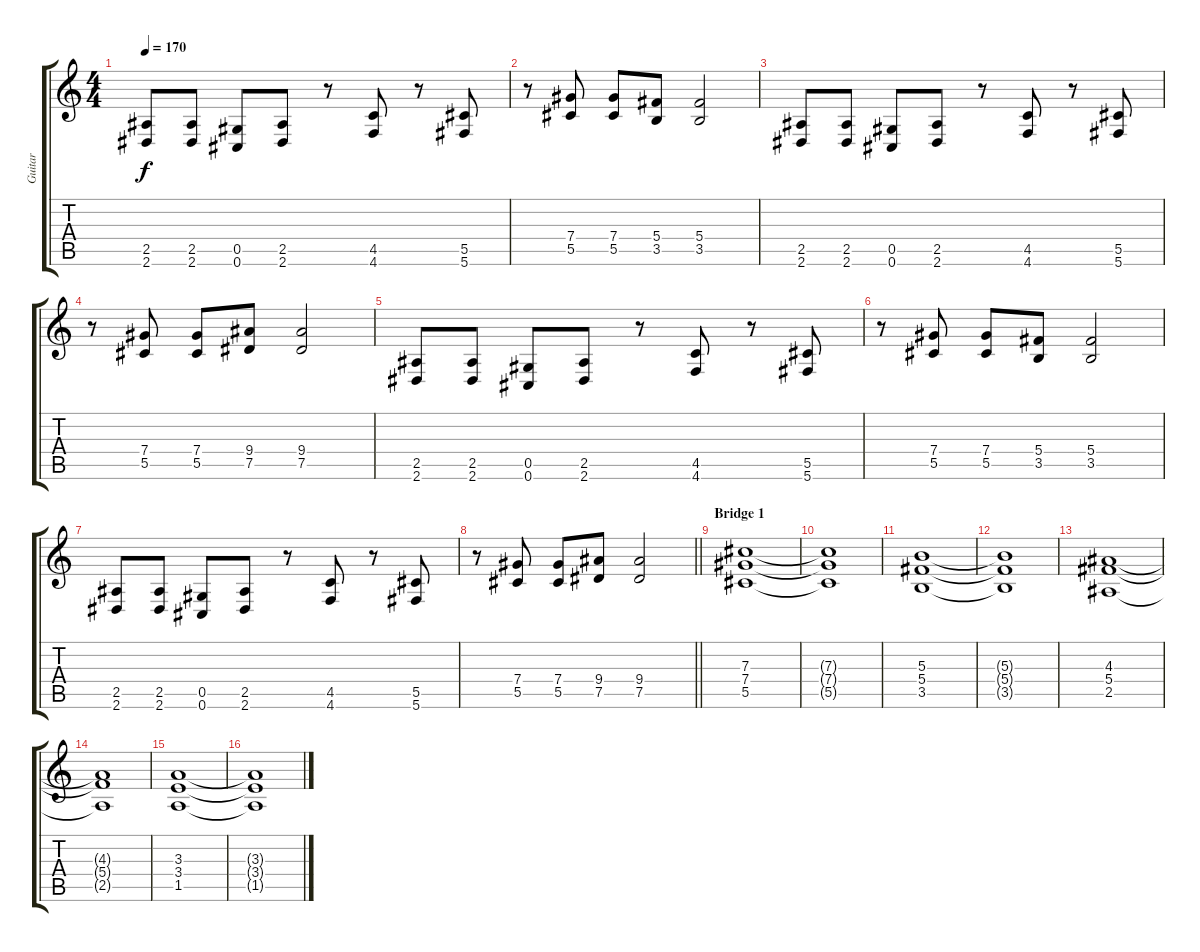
\track ("Guitar" "Guitar") {instrument distortionguitar}
\staff {score tabs}
\tuning (Eb4 Bb3 Gb3 Db3 Ab2 Db2) {hide}
\ts (4 4)
\tempo 170
\clef g2
\ks c
(2.5 2.6).8{dy f} (2.5 2.6).8 (0.5 0.6).8 (2.5 2.6).8 r.8 (4.5 4.6).8 r.8 (5.5 5.6).8 |
r.8 (7.4 5.5).8 (7.4 5.5).8 (5.4 3.5).8 (5.4 3.5).2 |
(2.5 2.6).8 (2.5 2.6).8 (0.5 0.6).8 (2.5 2.6).8 r.8 (4.5 4.6).8 r.8 (5.5 5.6).8 |
r.8 (7.4 5.5).8 (7.4 5.5).8 (9.4 7.5).8 (9.4 7.5).2 |
(2.5 2.6).8 (2.5 2.6).8 (0.5 0.6).8 (2.5 2.6).8 r.8 (4.5 4.6).8 r.8 (5.5 5.6).8 |
r.8 (7.4 5.5).8 (7.4 5.5).8 (5.4 3.5).8 (5.4 3.5).2 |
(2.5 2.6).8 (2.5 2.6).8 (0.5 0.6).8 (2.5 2.6).8 r.8 (4.5 4.6).8 r.8 (5.5 5.6).8 |
\barLineRight lightlight
r.8 (7.4 5.5).8 (7.4 5.5).8 (9.4 7.5).8 (9.4 7.5).2 |
\section ("" "Bridge 1")
(7.3 7.4 5.5).1 |
(7.3{t} 7.4{t} 5.5{t}).1 |
(5.3 5.4 3.5).1 |
(5.3{t} 5.4{t} 3.5{t}).1 |
(4.3 5.4 2.5).1 |
(4.3{t} 5.4{t} 2.5{t}).1 |
(3.3 3.4 1.5).1 |
(3.3{t} 3.4{t} 1.5{t}).1
